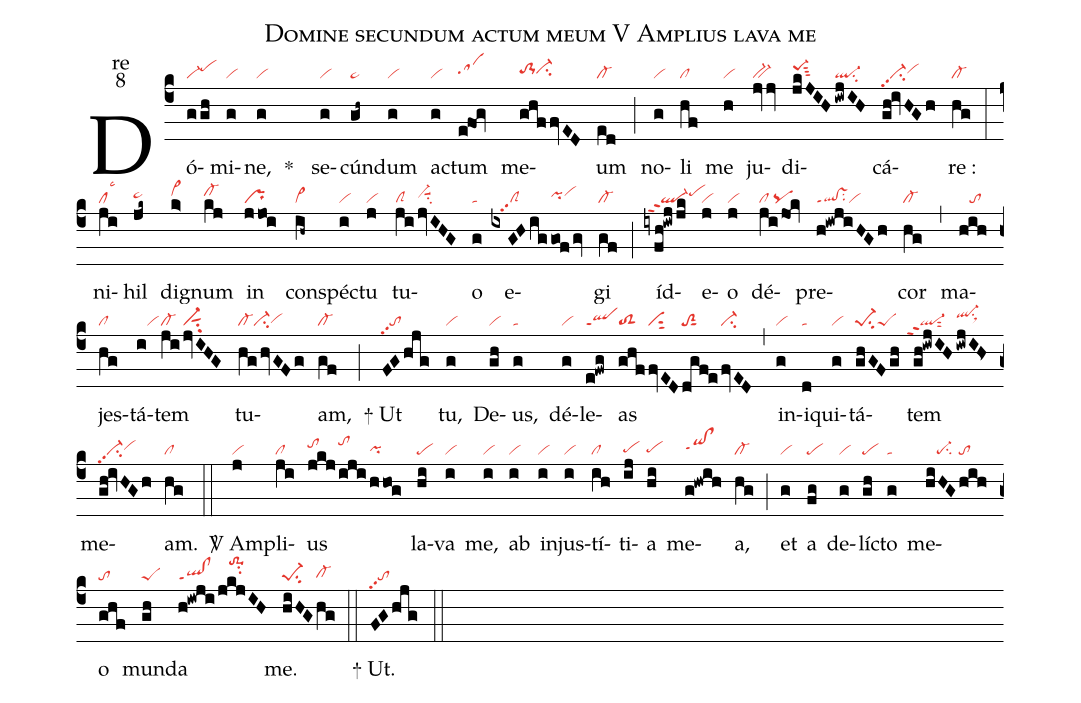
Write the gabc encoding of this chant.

name:Domine secundum actum meum V Amplius lava me;
office-part:re;
mode:8;
nabc-lines:1;
%%
(c4)
Dó(ggh|vi-pehi)mi(g|vi)ne,(g|vi) <sp>*</sp> ()
se(g|vi)cún(gh~|ta>)dum(g|vi) ac(g|vi)tum(efOg|sahh) me(ghffvED|to-1hhci-hh)um(ed|cl-) (;)
no(g|vi)li(hf|cl) me(h|vi) ju(jvv|bv-)di(jkJIH|pe-1hisut3|iwjIH|ql-su2)cá(gh!ivHGh|vi-pp2su2vihh)re :(hg|cl-) (:)
ni(ji|cllsc3)hil(jk~|ta>hh) di(k>|vi>hi)gnum(kj|cl-hi) in(jjoi|pr)
con(ih~|vi>)spéc(i|vi)tu(j|vi) tu(ji|clS|jvIHG|vi-hhsuu1su2)o(g|ta) e(ixGHig|///clSpp2|gof/gv|pihhvihi)gi(gf|cl-) (;)
íd(iyfh!iwj/jk|/ql-ppt2pehi)e(j|vi)o(j|vi) dé(ji/jOk|cl/pq)pre(h!iwjiHGh|ql!vsppt1su2vi)cor(hg|cl-) (,)
ma(hih|///to)jes(hg|cl)tá(i|///vi)tem(ji|cl-|jvIHG|vi-sut1su2) tu(hghvGFg|cl-ci-vihg)am,(gf|cl-) (;)
<sp>+</sp> Ut(FGhjg|topp2) tu,(g|vi) De(gh|vi)us,(g|ta) dé(g|vi)le(e!fwg|qlppt1)as(ghf|toS2|fvED|visut2|dgf!e|toS2sut1|fvED|ci-) (,)
in(g|vi)i(d|ta)qui(g|vi)tá(ghGFgh|pe-1su2peS)tem(gh!iwjIH|``ql-ppt2sut2|iwjIH>|ql-hisu1sux1) me(gh!ivHGh|vi-pp2su2vihh)am.(hg|cl) (::)
<sp>V/</sp> Am(j|vi)pli(ji|cl)us(jkj/|tohi|iji/|tohj|hhog|pihg) la(hi|pe)va(i|vi) me,(i|vi) ab(i|vi)
in(i|vi)jus(i|vi)tí(ih|cl)ti(ij|pehg)a(hi|pehg) me(g!hwih|qihh!clhhppt1)a,(hg|cl-) (;)
et(g|vi) a(fg|pe) de(g|vi)líc(gh|pe)to(g|ta) me(hiHG|///pe-su2|hih|to)o(ghf|to)
mun(gh|peS)da(h!iwji/|ql!clppt1|jkjIH|///to-1hlsu2) me.(hiHG|pe-1su2|hg|cl-hg) (::)
<sp>+</sp> Ut.(FGhjg|topp2) (::)
